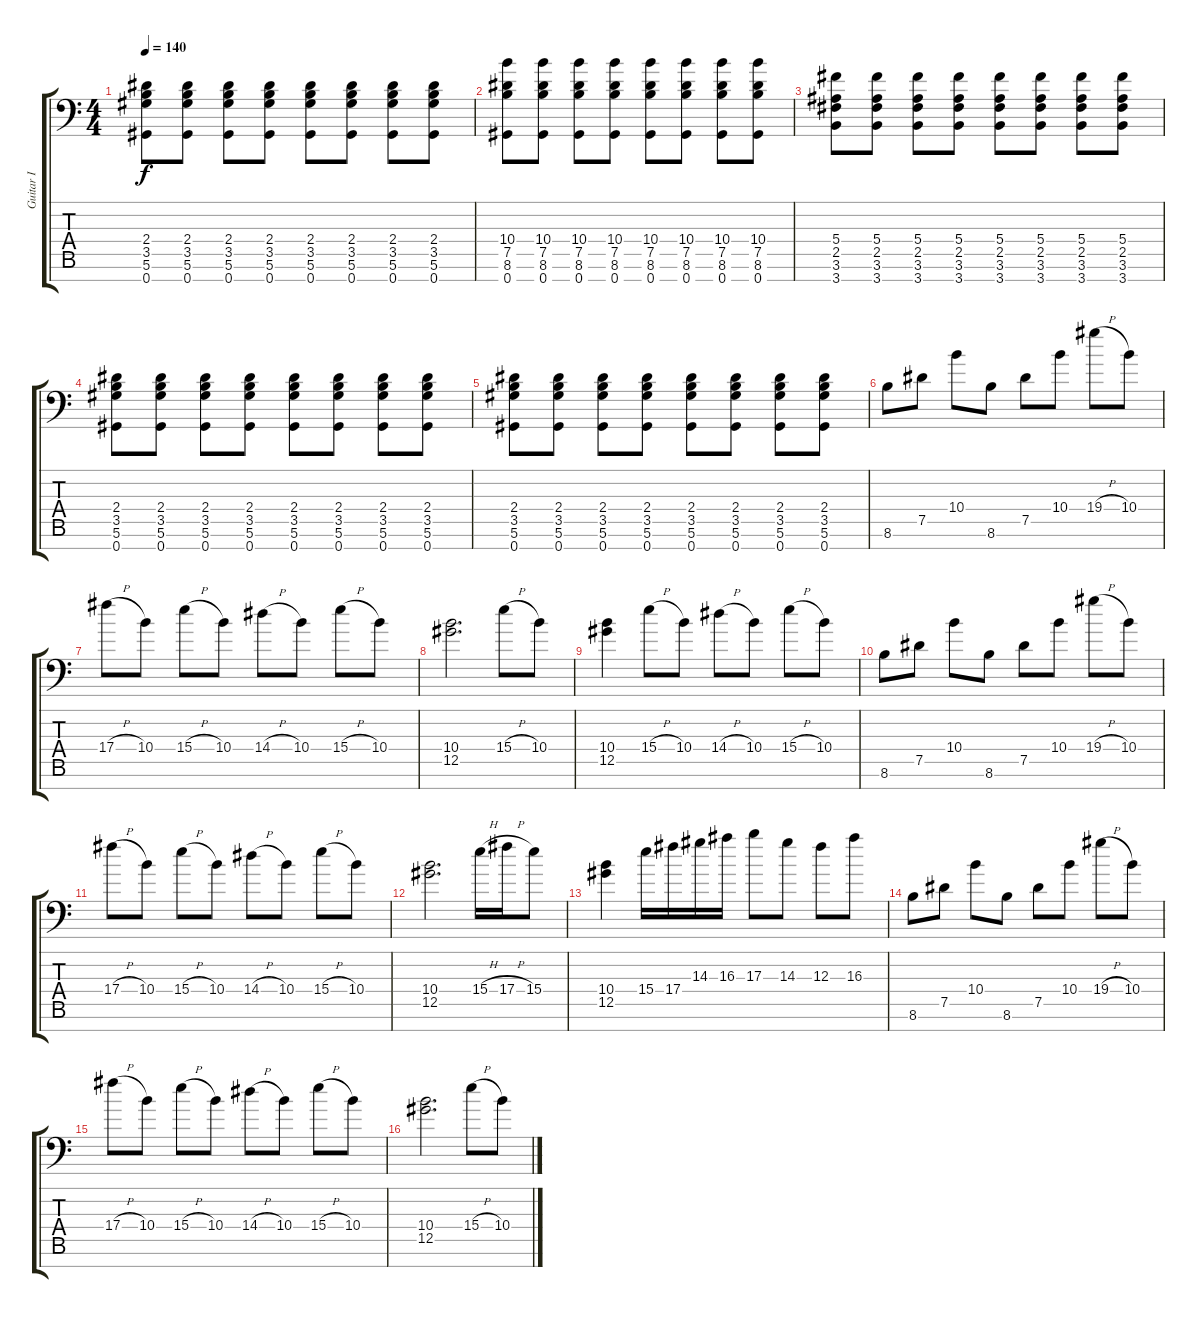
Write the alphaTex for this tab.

\track ("Guitar I" "Guitar I") {instrument distortionguitar}
\staff {score tabs}
\tuning (Eb4 Bb3 Gb3 Db3 Ab2 Eb2 Ab1) {hide}
\ts (4 4)
\tempo 140
\clef f4
\ks c
(2.4 3.5 5.6 0.7).8{dy f} (2.4 3.5 5.6 0.7).8 (2.4 3.5 5.6 0.7).8 (2.4 3.5 5.6 0.7).8 (2.4 3.5 5.6 0.7).8 (2.4 3.5 5.6 0.7).8 (2.4 3.5 5.6 0.7).8 (2.4 3.5 5.6 0.7).8 |
(10.4 7.5 8.6 0.7).8 (10.4 7.5 8.6 0.7).8 (10.4 7.5 8.6 0.7).8 (10.4 7.5 8.6 0.7).8 (10.4 7.5 8.6 0.7).8 (10.4 7.5 8.6 0.7).8 (10.4 7.5 8.6 0.7).8 (10.4 7.5 8.6 0.7).8 |
(5.4 2.5 3.6 3.7).8 (5.4 2.5 3.6 3.7).8 (5.4 2.5 3.6 3.7).8 (5.4 2.5 3.6 3.7).8 (5.4 2.5 3.6 3.7).8 (5.4 2.5 3.6 3.7).8 (5.4 2.5 3.6 3.7).8 (5.4 2.5 3.6 3.7).8 |
(2.4 3.5 5.6 0.7).8 (2.4 3.5 5.6 0.7).8 (2.4 3.5 5.6 0.7).8 (2.4 3.5 5.6 0.7).8 (2.4 3.5 5.6 0.7).8 (2.4 3.5 5.6 0.7).8 (2.4 3.5 5.6 0.7).8 (2.4 3.5 5.6 0.7).8 |
(2.4 3.5 5.6 0.7).8 (2.4 3.5 5.6 0.7).8 (2.4 3.5 5.6 0.7).8 (2.4 3.5 5.6 0.7).8 (2.4 3.5 5.6 0.7).8 (2.4 3.5 5.6 0.7).8 (2.4 3.5 5.6 0.7).8 (2.4 3.5 5.6 0.7).8 |
8.6.8 7.5.8 10.4.8 8.6.8 7.5.8 10.4.8 19.4{h}.8 10.4.8 |
17.4{h}.8 10.4.8 15.4{h}.8 10.4.8 14.4{h}.8 10.4.8 15.4{h}.8 10.4.8 |
(10.4 12.5).2{d} 15.4{h}.8 10.4.8 |
(10.4 12.5).4 15.4{h}.8 10.4.8 14.4{h}.8 10.4.8 15.4{h}.8 10.4.8 |
8.6.8 7.5.8 10.4.8 8.6.8 7.5.8 10.4.8 19.4{h}.8 10.4.8 |
17.4{h}.8 10.4.8 15.4{h}.8 10.4.8 14.4{h}.8 10.4.8 15.4{h}.8 10.4.8 |
(10.4 12.5).2{d} 15.4{h}.16 17.4{h}.16 15.4.8 |
(10.4 12.5).4 15.4.16 17.4.16 14.3.16 16.3.16 17.3.8 14.3.8 12.3.8 16.3.8 |
8.6.8 7.5.8 10.4.8 8.6.8 7.5.8 10.4.8 19.4{h}.8 10.4.8 |
17.4{h}.8 10.4.8 15.4{h}.8 10.4.8 14.4{h}.8 10.4.8 15.4{h}.8 10.4.8 |
(10.4 12.5).2{d} 15.4{h}.8 10.4.8
